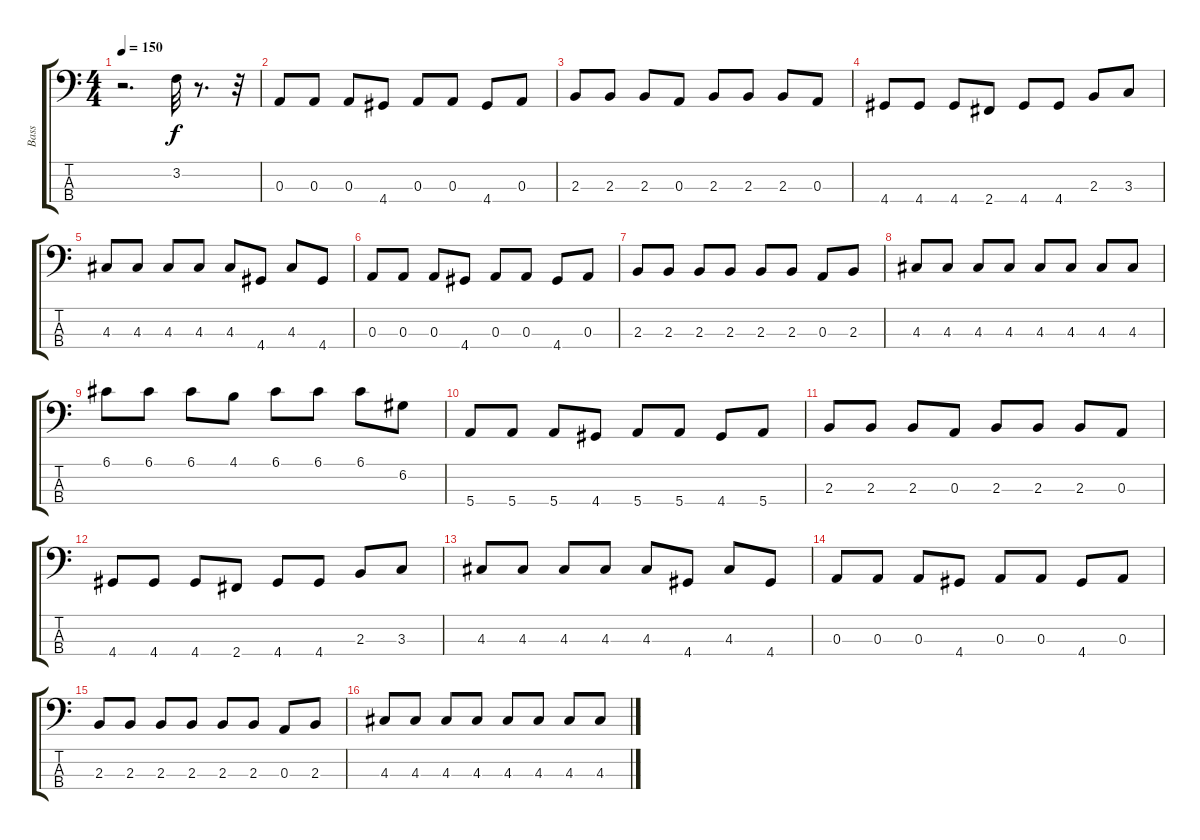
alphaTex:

\track ("Bass" "Bass") {instrument electricbassfinger}
\staff {score tabs}
\tuning (G2 D2 A1 E1) {hide}
\ts (4 4)
\tempo 150
\clef f4
\ks c
r.2{d dy f instrument electricbassfinger} 3.2.32 r.8{d} r.32 |
0.3.8 0.3.8 0.3.8 4.4.8 0.3.8 0.3.8 4.4.8 0.3.8 |
2.3.8 2.3.8 2.3.8 0.3.8 2.3.8 2.3.8 2.3.8 0.3.8 |
4.4.8 4.4.8 4.4.8 2.4.8 4.4.8 4.4.8 2.3.8 3.3.8 |
4.3.8 4.3.8 4.3.8 4.3.8 4.3.8 4.4.8 4.3.8 4.4.8 |
0.3.8 0.3.8 0.3.8 4.4.8 0.3.8 0.3.8 4.4.8 0.3.8 |
2.3.8 2.3.8 2.3.8 2.3.8 2.3.8 2.3.8 0.3.8 2.3.8 |
4.3.8 4.3.8 4.3.8 4.3.8 4.3.8 4.3.8 4.3.8 4.3.8 |
6.1.8 6.1.8 6.1.8 4.1.8 6.1.8 6.1.8 6.1.8 6.2.8 |
5.4.8 5.4.8 5.4.8 4.4.8 5.4.8 5.4.8 4.4.8 5.4.8 |
2.3.8 2.3.8 2.3.8 0.3.8 2.3.8 2.3.8 2.3.8 0.3.8 |
4.4.8 4.4.8 4.4.8 2.4.8 4.4.8 4.4.8 2.3.8 3.3.8 |
4.3.8 4.3.8 4.3.8 4.3.8 4.3.8 4.4.8 4.3.8 4.4.8 |
0.3.8 0.3.8 0.3.8 4.4.8 0.3.8 0.3.8 4.4.8 0.3.8 |
2.3.8 2.3.8 2.3.8 2.3.8 2.3.8 2.3.8 0.3.8 2.3.8 |
4.3.8 4.3.8 4.3.8 4.3.8 4.3.8 4.3.8 4.3.8 4.3.8
